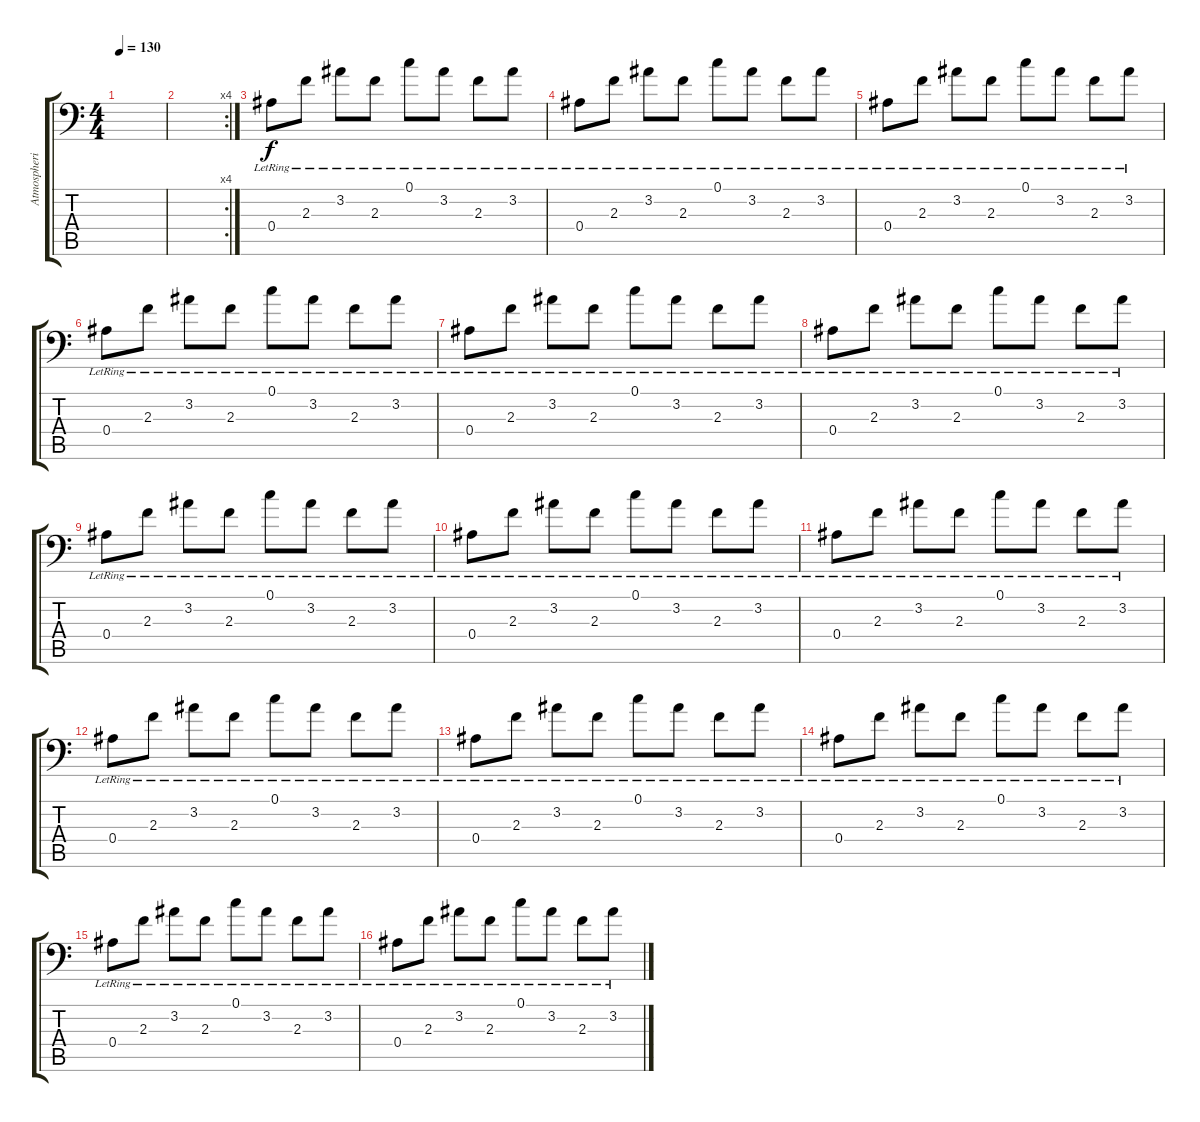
\track ("Atmospheric Guitar 1" "Atmospheri") {instrument electricguitarjazz}
\staff {score tabs}
\tuning (C4 G3 Eb3 Bb2 F2 Bb1) {hide}
\ts (4 4)
\tempo 130
\clef f4
\ks c
|
\rc 4
|
0.4{lr}.8 2.3{lr}.8 3.2{lr}.8 2.3{lr}.8 0.1{lr}.8 3.2{lr}.8 2.3{lr}.8 3.2{lr}.8 |
0.4{lr}.8 2.3{lr}.8 3.2{lr}.8 2.3{lr}.8 0.1{lr}.8 3.2{lr}.8 2.3{lr}.8 3.2{lr}.8 |
0.4{lr}.8 2.3{lr}.8 3.2{lr}.8 2.3{lr}.8 0.1{lr}.8 3.2{lr}.8 2.3{lr}.8 3.2{lr}.8 |
0.4{lr}.8 2.3{lr}.8 3.2{lr}.8 2.3{lr}.8 0.1{lr}.8 3.2{lr}.8 2.3{lr}.8 3.2{lr}.8 |
0.4{lr}.8 2.3{lr}.8 3.2{lr}.8 2.3{lr}.8 0.1{lr}.8 3.2{lr}.8 2.3{lr}.8 3.2{lr}.8 |
0.4{lr}.8 2.3{lr}.8 3.2{lr}.8 2.3{lr}.8 0.1{lr}.8 3.2{lr}.8 2.3{lr}.8 3.2{lr}.8 |
0.4{lr}.8 2.3{lr}.8 3.2{lr}.8 2.3{lr}.8 0.1{lr}.8 3.2{lr}.8 2.3{lr}.8 3.2{lr}.8 |
0.4{lr}.8 2.3{lr}.8 3.2{lr}.8 2.3{lr}.8 0.1{lr}.8 3.2{lr}.8 2.3{lr}.8 3.2{lr}.8 |
0.4{lr}.8 2.3{lr}.8 3.2{lr}.8 2.3{lr}.8 0.1{lr}.8 3.2{lr}.8 2.3{lr}.8 3.2{lr}.8 |
0.4{lr}.8 2.3{lr}.8 3.2{lr}.8 2.3{lr}.8 0.1{lr}.8 3.2{lr}.8 2.3{lr}.8 3.2{lr}.8 |
0.4{lr}.8 2.3{lr}.8 3.2{lr}.8 2.3{lr}.8 0.1{lr}.8 3.2{lr}.8 2.3{lr}.8 3.2{lr}.8 |
0.4{lr}.8 2.3{lr}.8 3.2{lr}.8 2.3{lr}.8 0.1{lr}.8 3.2{lr}.8 2.3{lr}.8 3.2{lr}.8 |
0.4{lr}.8 2.3{lr}.8 3.2{lr}.8 2.3{lr}.8 0.1{lr}.8 3.2{lr}.8 2.3{lr}.8 3.2{lr}.8 |
0.4{lr}.8 2.3{lr}.8 3.2{lr}.8 2.3{lr}.8 0.1{lr}.8 3.2{lr}.8 2.3{lr}.8 3.2{lr}.8
